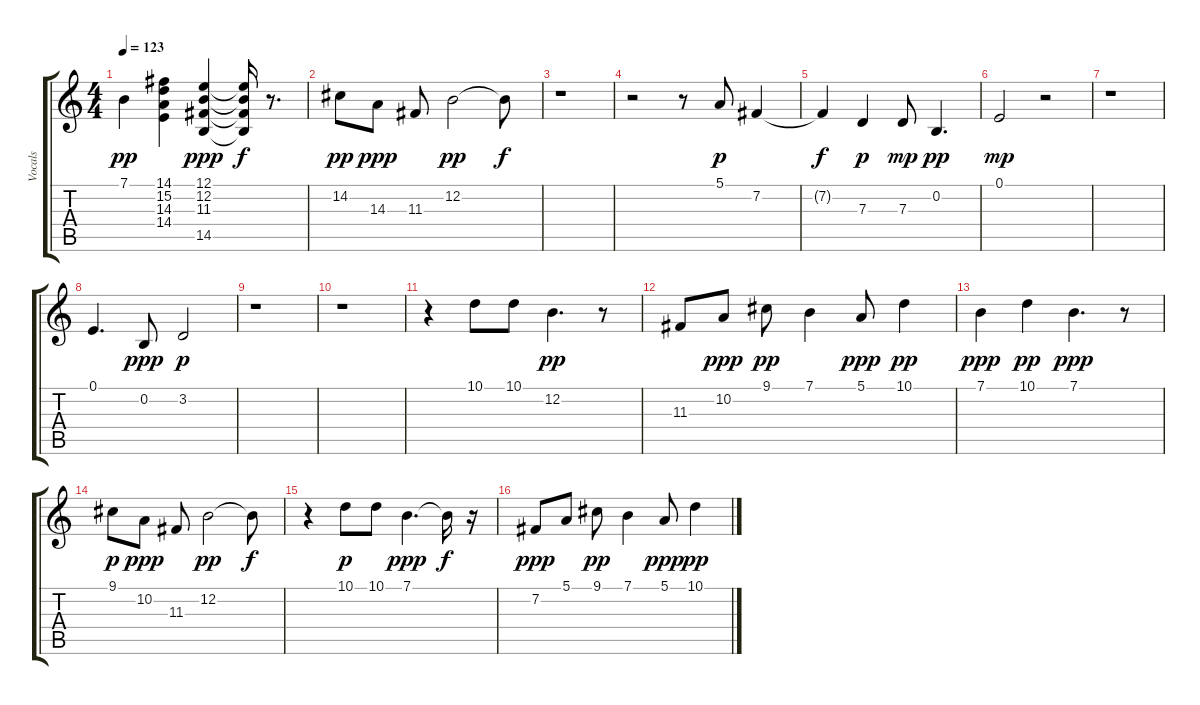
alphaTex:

\track ("Vocals" "Vocals") {instrument flute}
\staff {score tabs}
\tuning (E4 B3 G3 D3 A2 E2) {hide}
\ts (4 4)
\tempo 123
\clef g2
\ks c
7.1.4{dy pp} (14.1 15.2 14.3 14.4).4 (12.1 12.2 11.3 14.5).4{dy ppp} (12.1{t} 12.2{t} 11.3{t} 14.5{t}).16{dy f} r.8{d} |
14.2.8{dy pp} 14.3.8{dy ppp} 11.3.8 12.2.2{dy pp} 12.2{t}.8{dy f} |
r.1 |
r.2 r.8 5.1.8{dy p} 7.2.4 |
7.2{t}.4{dy f} 7.3.4{dy p} 7.3.8{dy mp} 0.2.4{d dy pp} |
0.1.2{dy mp} r.2 |
r.1 |
0.1.4{d} 0.2.8{dy ppp} 3.2.2{dy p} |
r.1 |
r.1 |
r.4 10.1.8 10.1.8 12.2.4{d dy pp} r.8 |
11.3.8 10.2.8{dy ppp} 9.1.8{dy pp} 7.1.4 5.1.8{dy ppp} 10.1.4{dy pp} |
7.1.4{dy ppp} 10.1.4{dy pp} 7.1.4{d dy ppp} r.8 |
9.1.8{dy p} 10.2.8{dy ppp} 11.3.8 12.2.2{dy pp} 12.2{t}.8{dy f} |
r.4 10.1.8{dy p} 10.1.8 7.1.4{d dy ppp} 7.1{t}.16{dy f} r.16 |
7.2.8{dy ppp} 5.1.8 9.1.8{dy pp} 7.1.4 5.1.8{dy ppp} 10.1.4{dy pp}
